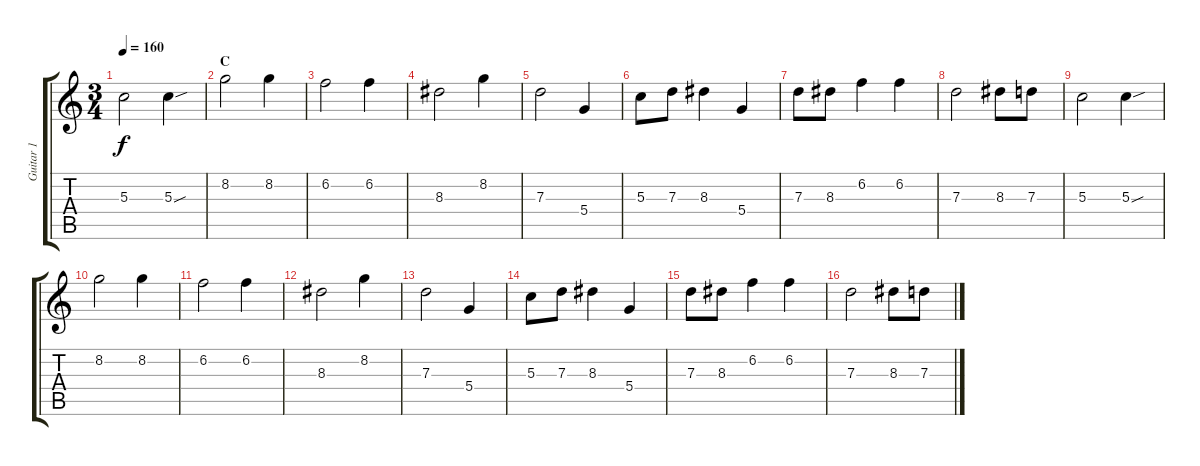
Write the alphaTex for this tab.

\track ("Guitar 1" "Guitar 1") {instrument acousticguitarnylon}
\staff {score tabs}
\tuning (E4 B3 G3 D3 A2 E2) {hide}
\ts (3 4)
\tempo 160
\clef g2
\ks c
5.3.2{dy f} 5.3{sou}.4 |
\section ("" "C")
8.2.2 8.2.4 |
6.2.2 6.2.4 |
8.3.2 8.2.4 |
7.3.2 5.4.4 |
5.3.8 7.3.8 8.3.4 5.4.4 |
7.3.8 8.3.8 6.2.4 6.2.4 |
7.3.2 8.3.8 7.3.8 |
5.3.2 5.3{sou}.4 |
8.2.2 8.2.4 |
6.2.2 6.2.4 |
8.3.2 8.2.4 |
7.3.2 5.4.4 |
5.3.8 7.3.8 8.3.4 5.4.4 |
7.3.8 8.3.8 6.2.4 6.2.4 |
7.3.2 8.3.8 7.3.8
